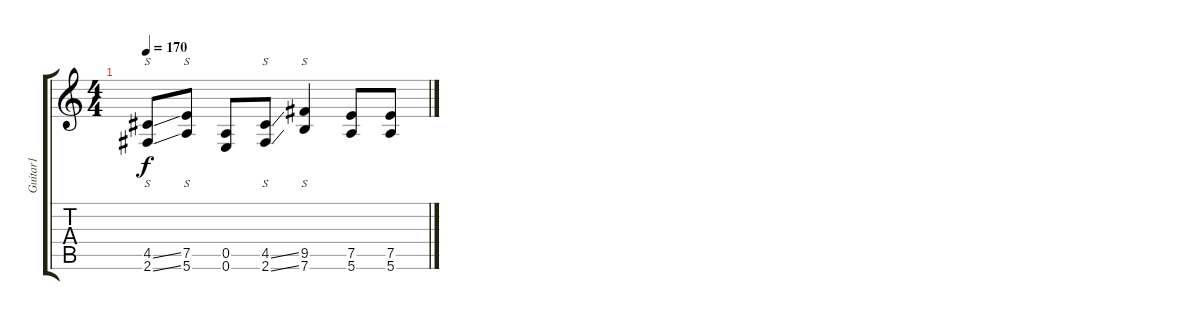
\track ("Guitar1" "Guitar1") {instrument overdrivenguitar}
\staff {score tabs}
\tuning (E4 B3 G3 D3 A2 E2) {hide}
\ts (4 4)
\tempo 170
\clef g2
\ks c
(4.5{ss} 2.6{ss}).8{s dy f} (7.5 5.6).8{s} (0.5 0.6).8 (4.5{ss} 2.6{ss}).8{s} (9.5 7.6).4{s} (7.5 5.6).8 (7.5 5.6).8
